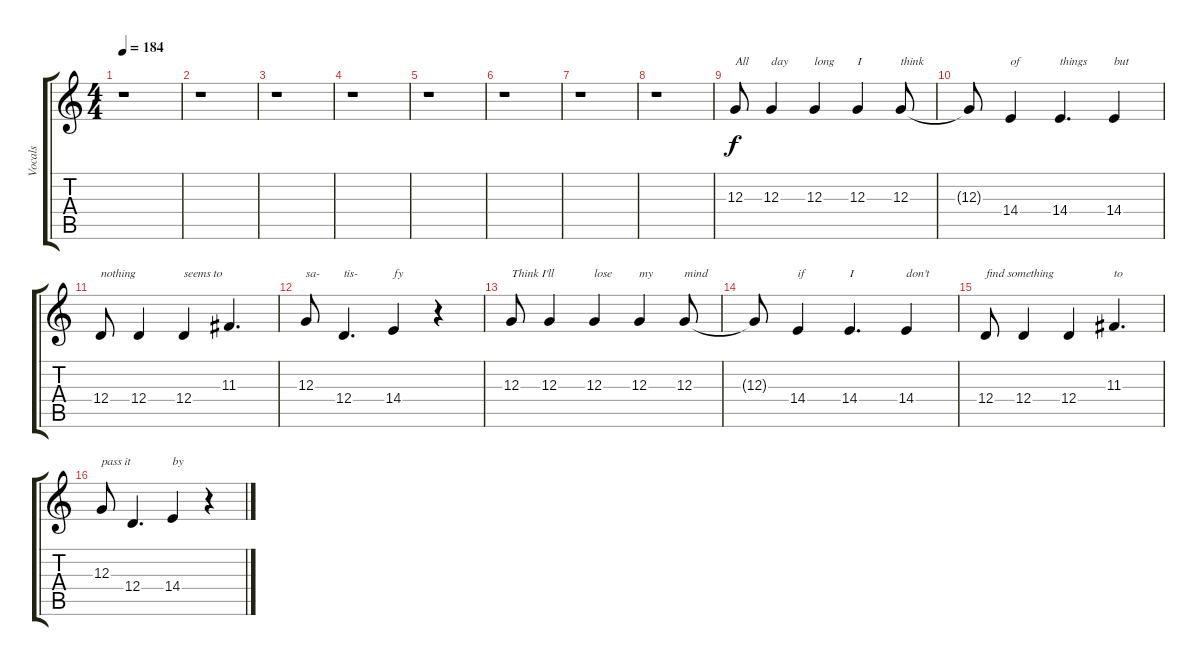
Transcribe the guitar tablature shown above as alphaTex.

\track ("Vocals" "Vocals") {instrument lead6voice}
\staff {score tabs}
\tuning (E4 B3 G3 D3 A2 E2) {hide}
\ts (4 4)
\tempo 184
\clef g2
\ks c
r.1{dy f} |
r.1 |
r.1 |
r.1 |
r.1 |
r.1 |
r.1 |
r.1 |
12.3.8{txt "All"} 12.3.4{txt "day"} 12.3.4{txt "long"} 12.3.4{txt "I"} 12.3.8{txt "think"} |
12.3{t}.8 14.4.4{txt "of"} 14.4.4{d txt "things"} 14.4.4{txt "but"} |
12.4.8{txt "nothing"} 12.4.4 12.4.4{txt "seems to"} 11.3.4{d} |
12.3.8{txt "sa-"} 12.4.4{d txt "tis-"} 14.4.4{txt "fy"} r.4 |
12.3.8{txt "Think I'll"} 12.3.4 12.3.4{txt "lose"} 12.3.4{txt "my"} 12.3.8{txt "mind"} |
12.3{t}.8 14.4.4{txt "if"} 14.4.4{d txt "I"} 14.4.4{txt "don't"} |
12.4.8{txt "find something"} 12.4.4 12.4.4 11.3.4{d txt "to"} |
12.3.8{txt "pass it"} 12.4.4{d} 14.4.4{txt "by"} r.4
